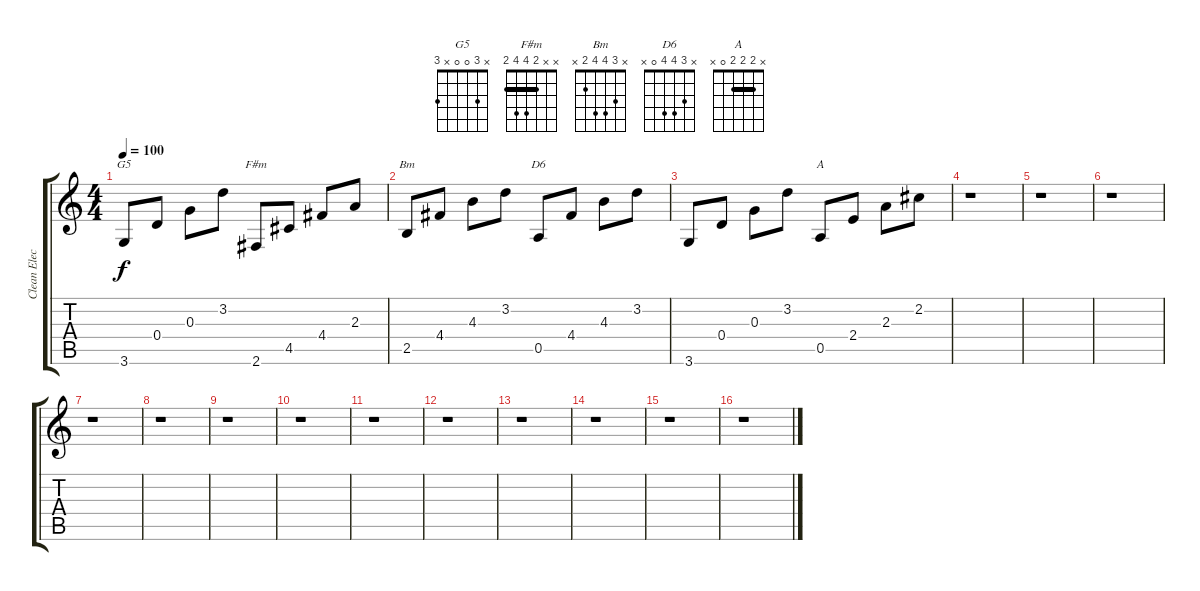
\track ("Clean Electric Guitar" "Clean Elec") {instrument electricguitarclean}
\staff {score tabs}
\tuning (E4 B3 G3 D3 A2 E2) {hide}
\chord ("G5" x 3 0 0 x 3)
\chord ("F#m" x x 2 4 4 2) {barre 2}
\chord ("Bm" x 3 4 4 2 x)
\chord ("D6" x 3 4 4 0 x)
\chord ("A" x 2 2 2 0 x) {barre 2}
\ts (4 4)
\tempo 100
\clef g2
\ks c
3.6.8{ch "G5" dy f} 0.4.8 0.3.8 3.2.8 2.6.8{ch "F#m"} 4.5.8 4.4.8 2.3.8 |
2.5.8{ch "Bm"} 4.4.8 4.3.8 3.2.8 0.5.8{ch "D6"} 4.4.8 4.3.8 3.2.8 |
3.6.8 0.4.8 0.3.8 3.2.8 0.5.8{ch "A"} 2.4.8 2.3.8 2.2.8 |
r.1 |
r.1 |
r.1 |
r.1 |
r.1 |
r.1 |
r.1 |
r.1 |
r.1 |
r.1 |
r.1 |
r.1 |
r.1
